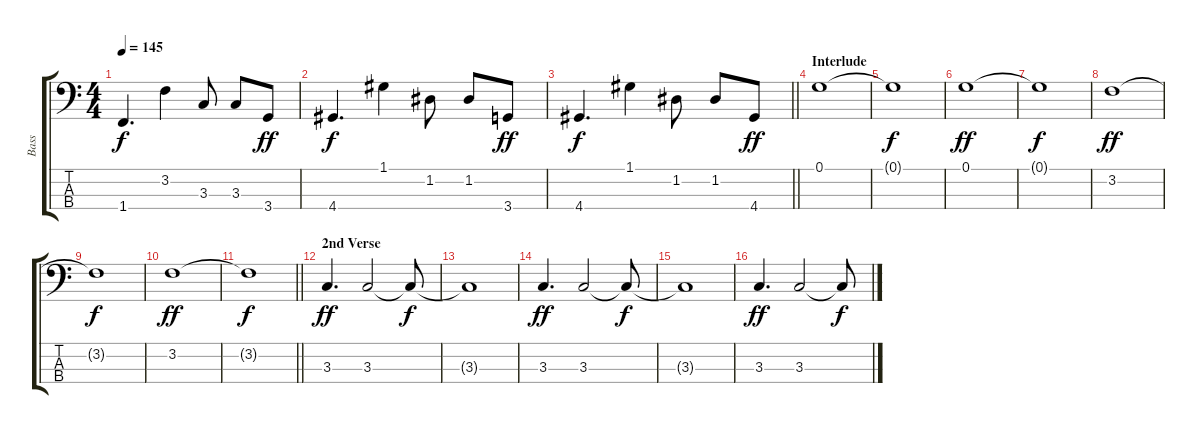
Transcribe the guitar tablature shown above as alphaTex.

\track ("Bass" "Bass") {instrument electricbassfinger}
\staff {score tabs}
\tuning (G2 D2 A1 E1) {hide}
\ts (4 4)
\tempo 145
\clef f4
\ks c
1.4.4{d dy f} 3.2.4 3.3.8 3.3.8 3.4.8{dy ff} |
4.4.4{d dy f} 1.1.4 1.2.8 1.2.8 3.4.8{dy ff} |
\barLineRight lightlight
4.4.4{d dy f} 1.1.4 1.2.8 1.2.8 4.4.8{dy ff} |
\section ("" "Interlude")
0.1.1 |
0.1{t}.1{dy f} |
0.1.1{dy ff} |
0.1{t}.1{dy f} |
3.2.1{dy ff} |
3.2{t}.1{dy f} |
3.2.1{dy ff} |
\barLineRight lightlight
3.2{t}.1{dy f} |
\section ("" "2nd Verse")
3.3.4{d dy ff} 3.3.2 3.3{t}.8{dy f} |
3.3{t}.1 |
3.3.4{d dy ff} 3.3.2 3.3{t}.8{dy f} |
3.3{t}.1 |
3.3.4{d dy ff} 3.3.2 3.3{t}.8{dy f}
